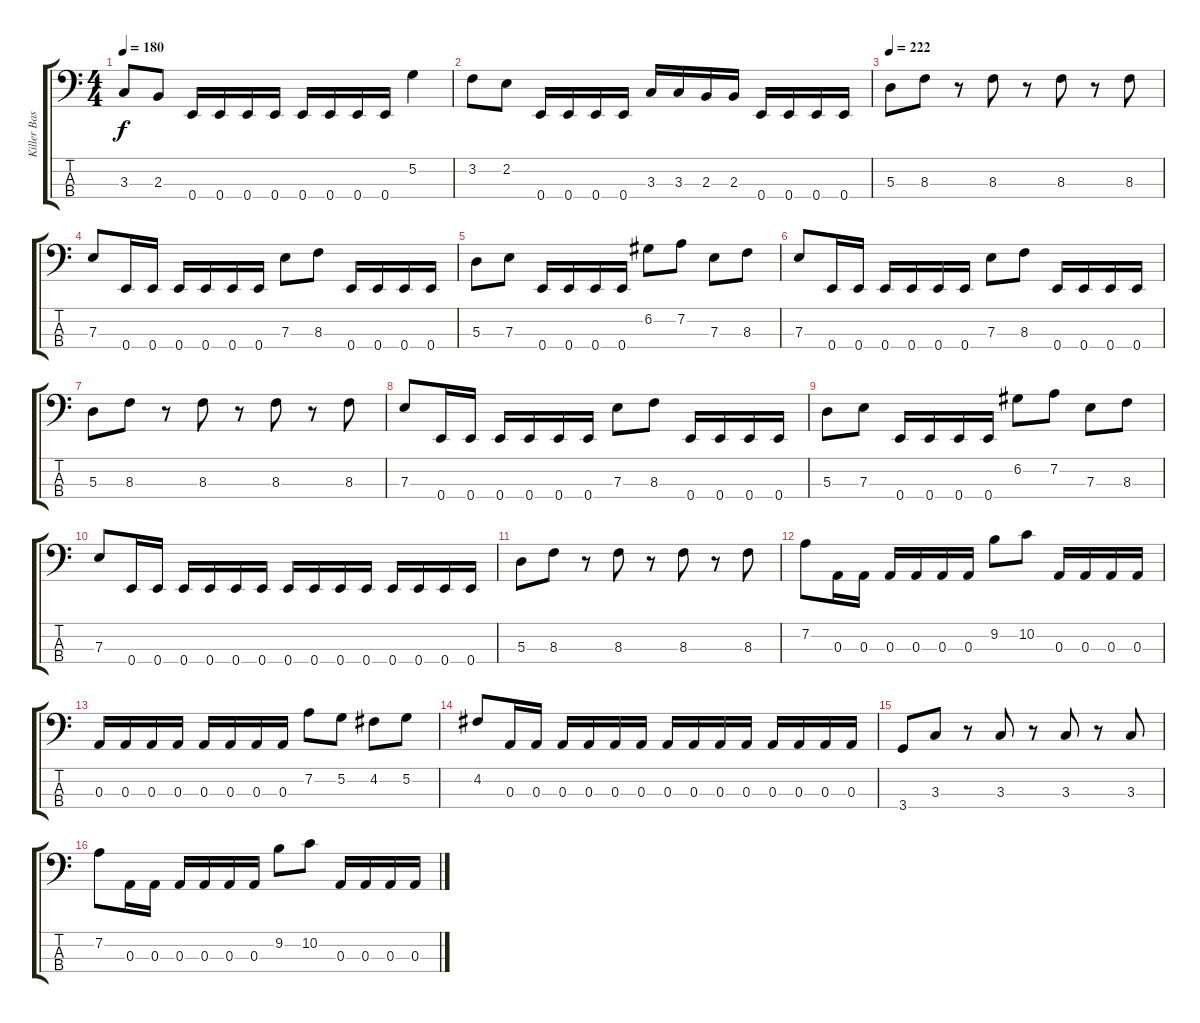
\track ("Killer Bass" "Killer Bas") {instrument electricbassfinger}
\staff {score tabs}
\tuning (G2 D2 A1 E1) {hide}
\ts (4 4)
\tempo 180
\clef f4
\ks c
3.3.8{dy f} 2.3.8 0.4.16 0.4.16 0.4.16 0.4.16 0.4.16 0.4.16 0.4.16 0.4.16 5.2.4 |
3.2.8 2.2.8 0.4.16 0.4.16 0.4.16 0.4.16 3.3.16 3.3.16 2.3.16 2.3.16 0.4.16 0.4.16 0.4.16 0.4.16 |
\tempo 222
5.3.8 8.3.8 r.8 8.3.8 r.8 8.3.8 r.8 8.3.8 |
7.3.8 0.4.16 0.4.16 0.4.16 0.4.16 0.4.16 0.4.16 7.3.8 8.3.8 0.4.16 0.4.16 0.4.16 0.4.16 |
5.3.8 7.3.8 0.4.16 0.4.16 0.4.16 0.4.16 6.2.8 7.2.8 7.3.8 8.3.8 |
7.3.8 0.4.16 0.4.16 0.4.16 0.4.16 0.4.16 0.4.16 7.3.8 8.3.8 0.4.16 0.4.16 0.4.16 0.4.16 |
5.3.8 8.3.8 r.8 8.3.8 r.8 8.3.8 r.8 8.3.8 |
7.3.8 0.4.16 0.4.16 0.4.16 0.4.16 0.4.16 0.4.16 7.3.8 8.3.8 0.4.16 0.4.16 0.4.16 0.4.16 |
5.3.8 7.3.8 0.4.16 0.4.16 0.4.16 0.4.16 6.2.8 7.2.8 7.3.8 8.3.8 |
7.3.8 0.4.16 0.4.16 0.4.16 0.4.16 0.4.16 0.4.16 0.4.16 0.4.16 0.4.16 0.4.16 0.4.16 0.4.16 0.4.16 0.4.16 |
5.3.8 8.3.8 r.8 8.3.8 r.8 8.3.8 r.8 8.3.8 |
7.2.8 0.3.16 0.3.16 0.3.16 0.3.16 0.3.16 0.3.16 9.2.8 10.2.8 0.3.16 0.3.16 0.3.16 0.3.16 |
0.3.16 0.3.16 0.3.16 0.3.16 0.3.16 0.3.16 0.3.16 0.3.16 7.2.8 5.2.8 4.2.8 5.2.8 |
4.2.8 0.3.16 0.3.16 0.3.16 0.3.16 0.3.16 0.3.16 0.3.16 0.3.16 0.3.16 0.3.16 0.3.16 0.3.16 0.3.16 0.3.16 |
3.4.8 3.3.8 r.8 3.3.8 r.8 3.3.8 r.8 3.3.8 |
7.2.8 0.3.16 0.3.16 0.3.16 0.3.16 0.3.16 0.3.16 9.2.8 10.2.8 0.3.16 0.3.16 0.3.16 0.3.16
